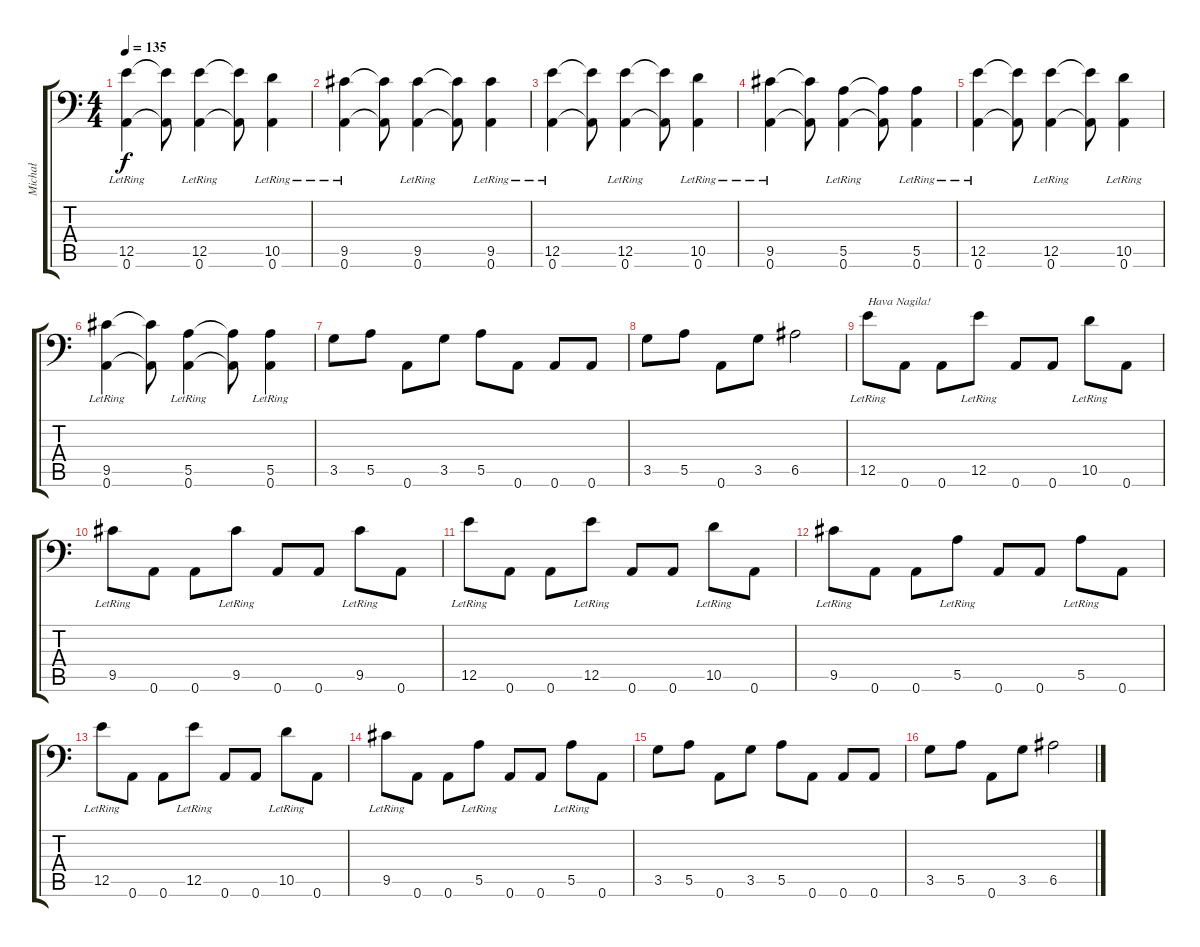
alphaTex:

\track ("Michał" "Michał") {instrument distortionguitar}
\staff {score tabs}
\tuning (B3 Gb3 D3 A2 E2 A1) {hide}
\ts (4 4)
\tempo 135
\clef f4
\ks c
(12.5{lr} 0.6).4{dy f instrument distortionguitar} (12.5{t} 0.6{t}).8 (12.5{lr} 0.6).4 (12.5{t} 0.6{t}).8 (10.5{lr} 0.6).4 |
(9.5{lr} 0.6).4 (9.5{t} 0.6{t}).8 (9.5{lr} 0.6).4 (9.5{t} 0.6{t}).8 (9.5{lr} 0.6).4 |
(12.5{lr} 0.6).4 (12.5{t} 0.6{t}).8 (12.5{lr} 0.6).4 (12.5{t} 0.6{t}).8 (10.5{lr} 0.6).4 |
(9.5{lr} 0.6).4 (9.5{t} 0.6{t}).8 (5.5{lr} 0.6).4 (5.5{t} 0.6{t}).8 (5.5{lr} 0.6).4 |
(12.5{lr} 0.6).4 (12.5{t} 0.6{t}).8 (12.5{lr} 0.6).4 (12.5{t} 0.6{t}).8 (10.5{lr} 0.6).4 |
(9.5{lr} 0.6).4 (9.5{t} 0.6{t}).8 (5.5{lr} 0.6).4 (5.5{t} 0.6{t}).8 (5.5{lr} 0.6).4 |
3.5.8 5.5.8 0.6.8 3.5.8 5.5.8 0.6.8 0.6.8 0.6.8 |
3.5.8 5.5.8 0.6.8 3.5.8 6.5.2 |
12.5{lr}.8{txt "Hava Nagila!"} 0.6.8 0.6.8 12.5{lr}.8 0.6.8 0.6.8 10.5{lr}.8 0.6.8 |
9.5{lr}.8 0.6.8 0.6.8 9.5{lr}.8 0.6.8 0.6.8 9.5{lr}.8 0.6.8 |
12.5{lr}.8 0.6.8 0.6.8 12.5{lr}.8 0.6.8 0.6.8 10.5{lr}.8 0.6.8 |
9.5{lr}.8 0.6.8 0.6.8 5.5{lr}.8 0.6.8 0.6.8 5.5{lr}.8 0.6.8 |
12.5{lr}.8 0.6.8 0.6.8 12.5{lr}.8 0.6.8 0.6.8 10.5{lr}.8 0.6.8 |
9.5{lr}.8 0.6.8 0.6.8 5.5{lr}.8 0.6.8 0.6.8 5.5{lr}.8 0.6.8 |
3.5.8 5.5.8 0.6.8 3.5.8 5.5.8 0.6.8 0.6.8 0.6.8 |
3.5.8 5.5.8 0.6.8 3.5.8 6.5.2
